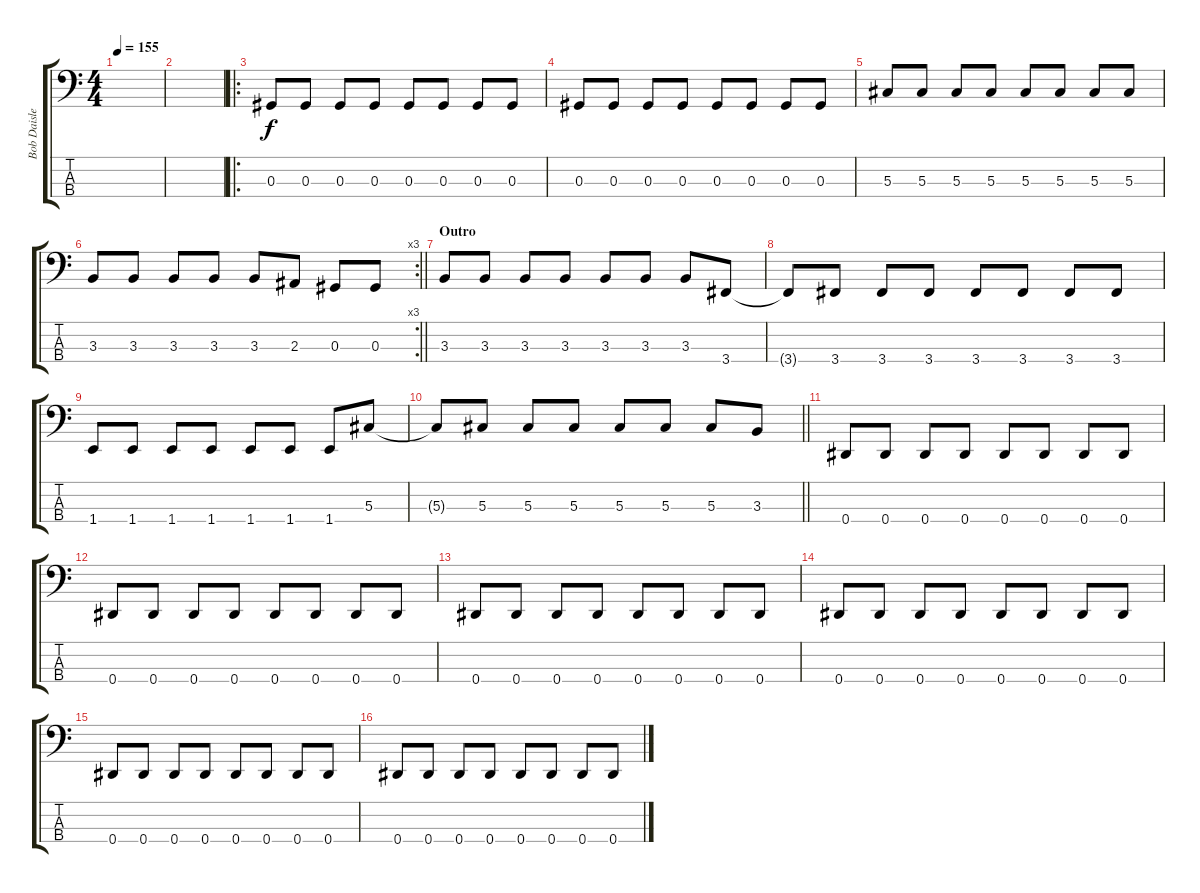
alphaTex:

\track ("Bob Daisley" "Bob Daisle") {instrument electricbassfinger}
\staff {score tabs}
\tuning (Gb2 Db2 Ab1 Eb1) {hide}
\ts (4 4)
\tempo 155
\clef f4
\ks c
|
|
\ro
0.3.8 0.3.8 0.3.8 0.3.8 0.3.8 0.3.8 0.3.8 0.3.8 |
0.3.8 0.3.8 0.3.8 0.3.8 0.3.8 0.3.8 0.3.8 0.3.8 |
5.3.8 5.3.8 5.3.8 5.3.8 5.3.8 5.3.8 5.3.8 5.3.8 |
\rc 3
\barLineRight lightlight
3.3.8 3.3.8 3.3.8 3.3.8 3.3.8 2.3.8 0.3.8 0.3.8 |
\section ("" "Outro")
3.3.8 3.3.8 3.3.8 3.3.8 3.3.8 3.3.8 3.3.8 3.4.8 |
3.4{t}.8 3.4.8 3.4.8 3.4.8 3.4.8 3.4.8 3.4.8 3.4.8 |
1.4.8 1.4.8 1.4.8 1.4.8 1.4.8 1.4.8 1.4.8 5.3.8 |
\barLineRight lightlight
5.3{t}.8 5.3.8 5.3.8 5.3.8 5.3.8 5.3.8 5.3.8 3.3.8 |
0.4.8 0.4.8 0.4.8 0.4.8 0.4.8 0.4.8 0.4.8 0.4.8 |
0.4.8 0.4.8 0.4.8 0.4.8 0.4.8 0.4.8 0.4.8 0.4.8 |
0.4.8 0.4.8 0.4.8 0.4.8 0.4.8 0.4.8 0.4.8 0.4.8 |
0.4.8 0.4.8 0.4.8 0.4.8 0.4.8 0.4.8 0.4.8 0.4.8 |
0.4.8 0.4.8 0.4.8 0.4.8 0.4.8 0.4.8 0.4.8 0.4.8 |
0.4.8 0.4.8 0.4.8 0.4.8 0.4.8 0.4.8 0.4.8 0.4.8
